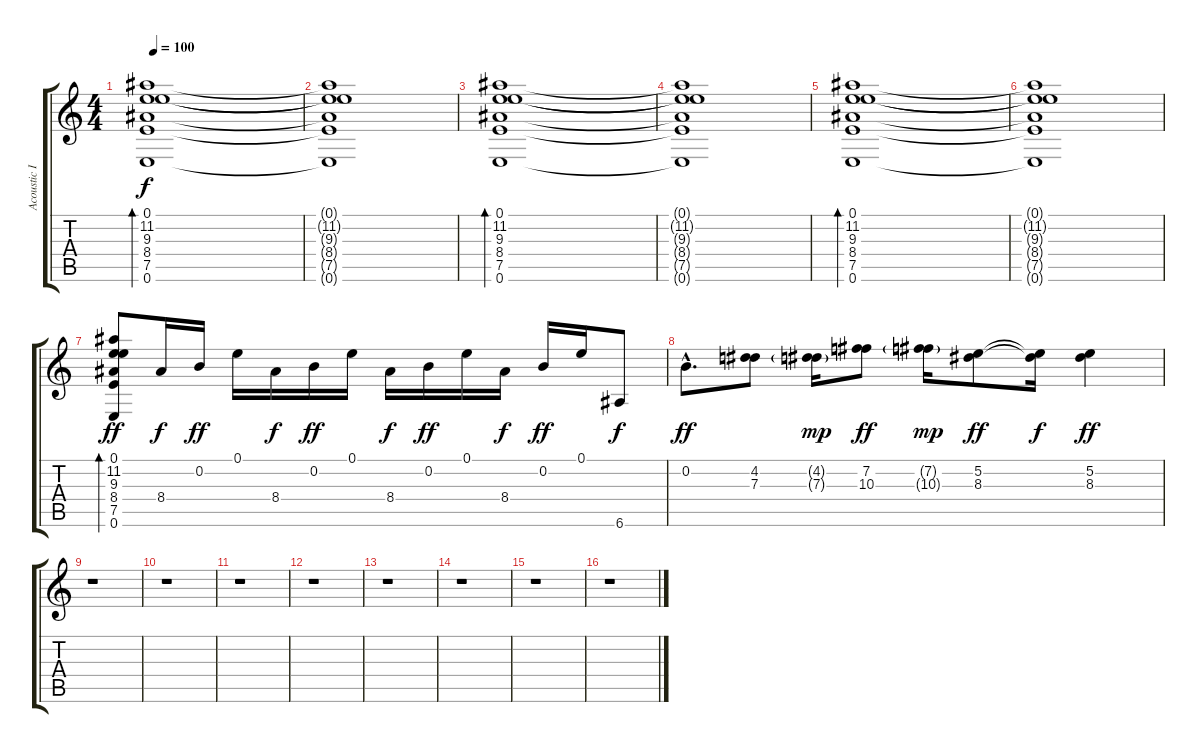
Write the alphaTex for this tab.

\track ("Acoustic I" "Acoustic I") {instrument acousticguitarsteel}
\staff {score tabs}
\tuning (E4 B3 G3 D3 A2 E2) {hide}
\ts (4 4)
\tempo 100
\clef g2
\ks c
(0.1 11.2 9.3 8.4 7.5 0.6).1{bd 120 dy f instrument acousticguitarsteel} |
(0.1{t} 11.2{t} 9.3{t} 8.4{t} 7.5{t} 0.6{t}).1 |
(0.1 11.2 9.3 8.4 7.5 0.6).1{bd 120} |
(0.1{t} 11.2{t} 9.3{t} 8.4{t} 7.5{t} 0.6{t}).1 |
(0.1 11.2 9.3 8.4 7.5 0.6).1{bd 120} |
(0.1{t} 11.2{t} 9.3{t} 8.4{t} 7.5{t} 0.6{t}).1 |
(0.1 11.2 9.3 8.4 7.5 0.6).8{bd 60 dy ff} 8.4.16{dy f} 0.2.16{dy ff} 0.1.16 8.4.16{dy f} 0.2.16{dy ff} 0.1.16 8.4.16{dy f} 0.2.16{dy ff} 0.1.16 8.4.16{dy f} 0.2.16{dy ff} 0.1.16 6.6.8{dy f} |
0.2{hac}.8{d dy ff} (4.2 7.3).8 (4.2{g} 7.3{g}).16{dy mp} (7.2 10.3).8{dy ff} (7.2{g} 10.3{g}).16{dy mp} (5.2 8.3).8{dy ff} (5.2{t} 8.3{t}).16{dy f} (5.2 8.3).4{dy ff} |
r.1 |
r.1 |
r.1 |
r.1 |
r.1 |
r.1 |
r.1 |
r.1
